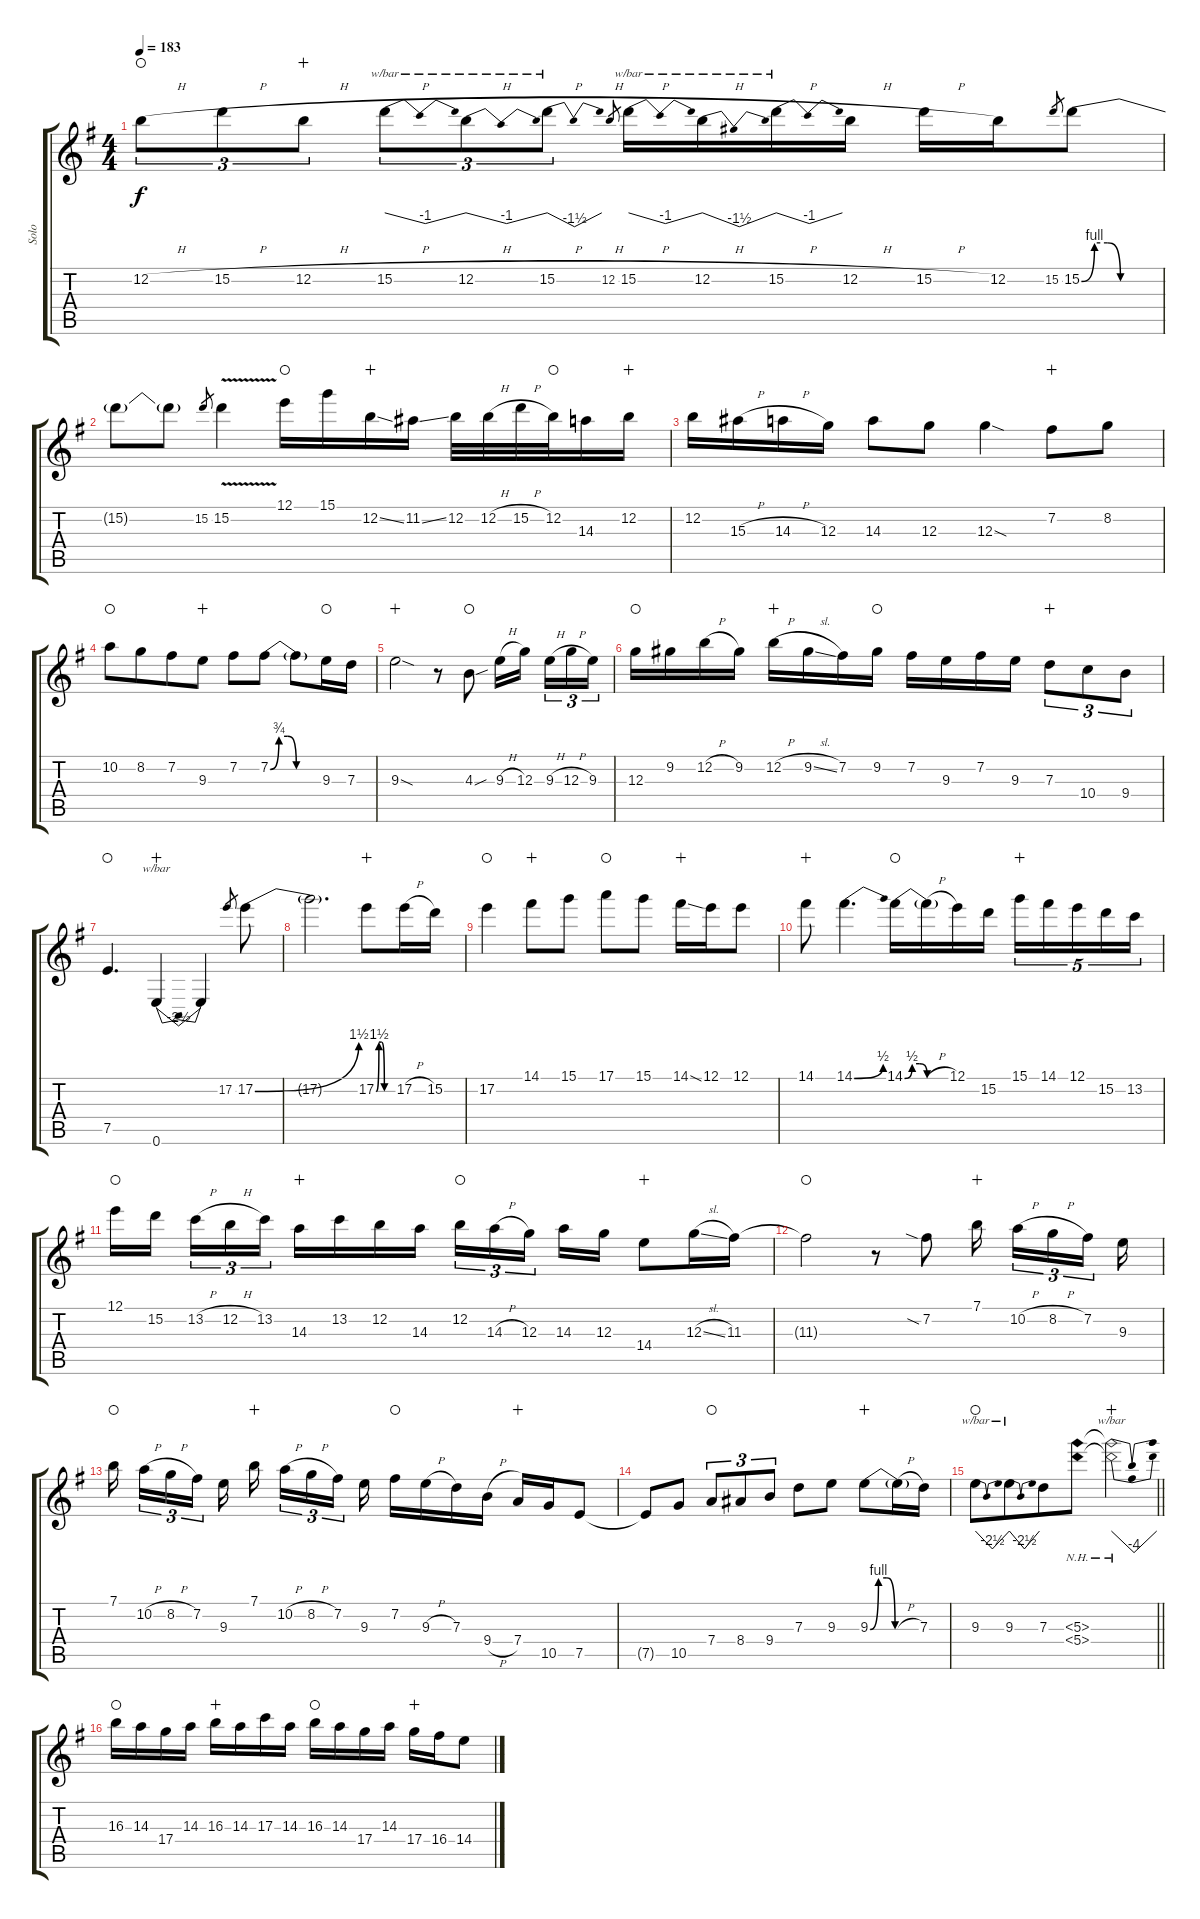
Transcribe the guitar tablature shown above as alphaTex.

\track ("Solo" "Solo") {instrument overdrivenguitar}
\staff {score tabs}
\tuning (E4 B3 G3 D3 A2 E2) {hide}
\ts (4 4)
\tempo 183
\clef g2
\ks g
12.2{h}.8{tu (3 2) dy f waho} 15.2{h}.8{tu (3 2) beam merge} 12.2{h}.8{tu (3 2) wahc} 15.2{h}.8{tu (3 2) tbe (dip default 0 0 30 -4 60 0)} 12.2{h}.8{tu (3 2) tbe (dip default 0 0 30 -4 60 0)} 15.2{h}.8{tu (3 2) tbe (dip default 0 0 30 -6 60 0)} 12.2{h}.8{gr} 15.2{h}.16{tbe (dip default 0 0 30 -4 60 0)} 12.2{h}.16{tbe (dip default 0 0 30 -6 60 0)} 15.2{h}.16{tbe (dip default 0 0 30 -4 60 0)} 12.2{h}.16 15.2{h}.16 12.2.16 15.2.8{gr} 15.2{be (custom 0 0 10 4 20 4 30 0 60 0)}.8 |
15.2{t}.8 15.2{t}.8 15.2.8{gr} 15.2{v}.4 12.1.16{waho} 15.1.16 12.2{ss}.16{wahc} 11.2{ss}.16 12.2.32 12.2{h}.32 15.2{h}.32 12.2.32{waho} 14.3.16 12.2.16{wahc} |
12.2.16 15.3{h}.16 14.3{h}.16 12.3.16 14.3.8 12.3.8 12.3{sod}.4 7.2.8{wahc} 8.2.8 |
10.2.8{waho} 8.2.8{beam merge} 7.2.8 9.3.8{wahc} 7.2.8 7.2{be (custom 0 0 10 3 20 3 30 0 60 0)}.8 7.2{t}.8 9.3.16{waho} 7.3.16 |
9.3{sod}.2{wahc} r.8 4.3{sou}.8{waho} 9.3{h}.16 12.3.16{beam splitsecondary} 9.3{h}.16{tu (3 2)} 12.3{h}.16{tu (3 2)} 9.3.16{tu (3 2)} |
12.3.16{waho} 9.2.16 12.2{h}.16 9.2.16 12.2{h}.16{wahc} 9.2{sl}.16 7.2.16 9.2.16{waho} 7.2.16 9.3.16 7.2.16 9.3.16 7.3.8{tu (3 2) wahc} 10.4.8{tu (3 2)} 9.4.8{tu (3 2)} |
7.5.4{d waho} 0.6.4{tbe (dip default 0 0 30 -10 60 0) wahc} 0.6{t}.4 17.2.8{gr} 17.2{be (bend 0 0 60 6)}.8 |
17.2{t}.2{d} 17.2{be (custom 0 0 10 6 20 6 30 0 60 0)}.8{wahc} 17.2{h}.16 15.2.16 |
17.2.4{waho} 14.1.8{wahc} 15.1.8 17.1.8{waho} 15.1.8 14.1{ss}.16{wahc} 12.1.16 12.1.8 |
14.1.8{wahc} 14.1{be (bend 0 0 60 2)}.4{d} 14.1{be (custom 0 0 10 2 20 2 30 0 60 0)}.16{waho} 14.1{h t}.16 12.1.16 15.2.16 15.1.16{tu (5 4) wahc} 14.1.16{tu (5 4)} 12.1.16{tu (5 4)} 15.2.16{tu (5 4)} 13.2.16{tu (5 4)} |
12.1.16{waho} 15.2.16{beam splitsecondary} 13.2{h}.16{tu (3 2)} 12.2{h}.16{tu (3 2)} 13.2.16{tu (3 2)} 14.3.16{wahc} 13.2.16 12.2.16 14.3.16 12.2.16{tu (3 2) waho} 14.3{h}.16{tu (3 2)} 12.3.16{tu (3 2) beam splitsecondary} 14.3.16 12.3.16 14.4.8{wahc} 12.3{sl}.16 11.3.16 |
11.3{t}.2{waho} r.8 7.2{sia}.8 7.1.16{wahc beam splitsecondary} 10.2{h}.16{tu (3 2)} 8.2{h}.16{tu (3 2) beam merge} 7.2.16{tu (3 2) beam splitsecondary} 9.3.16 |
7.1.16{waho beam splitsecondary} 10.2{h}.16{tu (3 2)} 8.2{h}.16{tu (3 2) beam merge} 7.2.16{tu (3 2) beam splitsecondary} 9.3.16 7.1.16{wahc beam splitsecondary} 10.2{h}.16{tu (3 2)} 8.2{h}.16{tu (3 2) beam merge} 7.2.16{tu (3 2) beam splitsecondary} 9.3.16 7.2.16{waho} 9.3{h}.16 7.3.16 9.4{h}.16 7.4.16{wahc} 10.5.16 7.5.8 |
7.5{t}.8 10.5.8 7.4.8{tu (3 2) waho} 8.4.8{tu (3 2)} 9.4.8{tu (3 2)} 7.3.8 9.3.8 9.3{be (custom 0 0 10 4 20 4 30 0 60 0)}.8{wahc} 9.3{h t}.16 7.3.16 |
\barLineRight lightlight
9.3.8{tbe (dip default 0 0 30 -10 60 0) waho} 9.3.8{tbe (dip default 0 0 30 -10 60 0) beam merge} 7.3.8 (5.3{nh} 5.4{nh}).8 (5.3{nh t} 5.4{nh t}).2{tbe (dip default 0 0 30 -16 60 0) wahc} |
16.3.16{waho} 14.3.16 17.4.16 14.3.16 16.3.16{wahc} 14.3.16 17.3.16 14.3.16 16.3.16{waho} 14.3.16 17.4.16 14.3.16 17.4.16{wahc} 16.4.16 14.4.8
